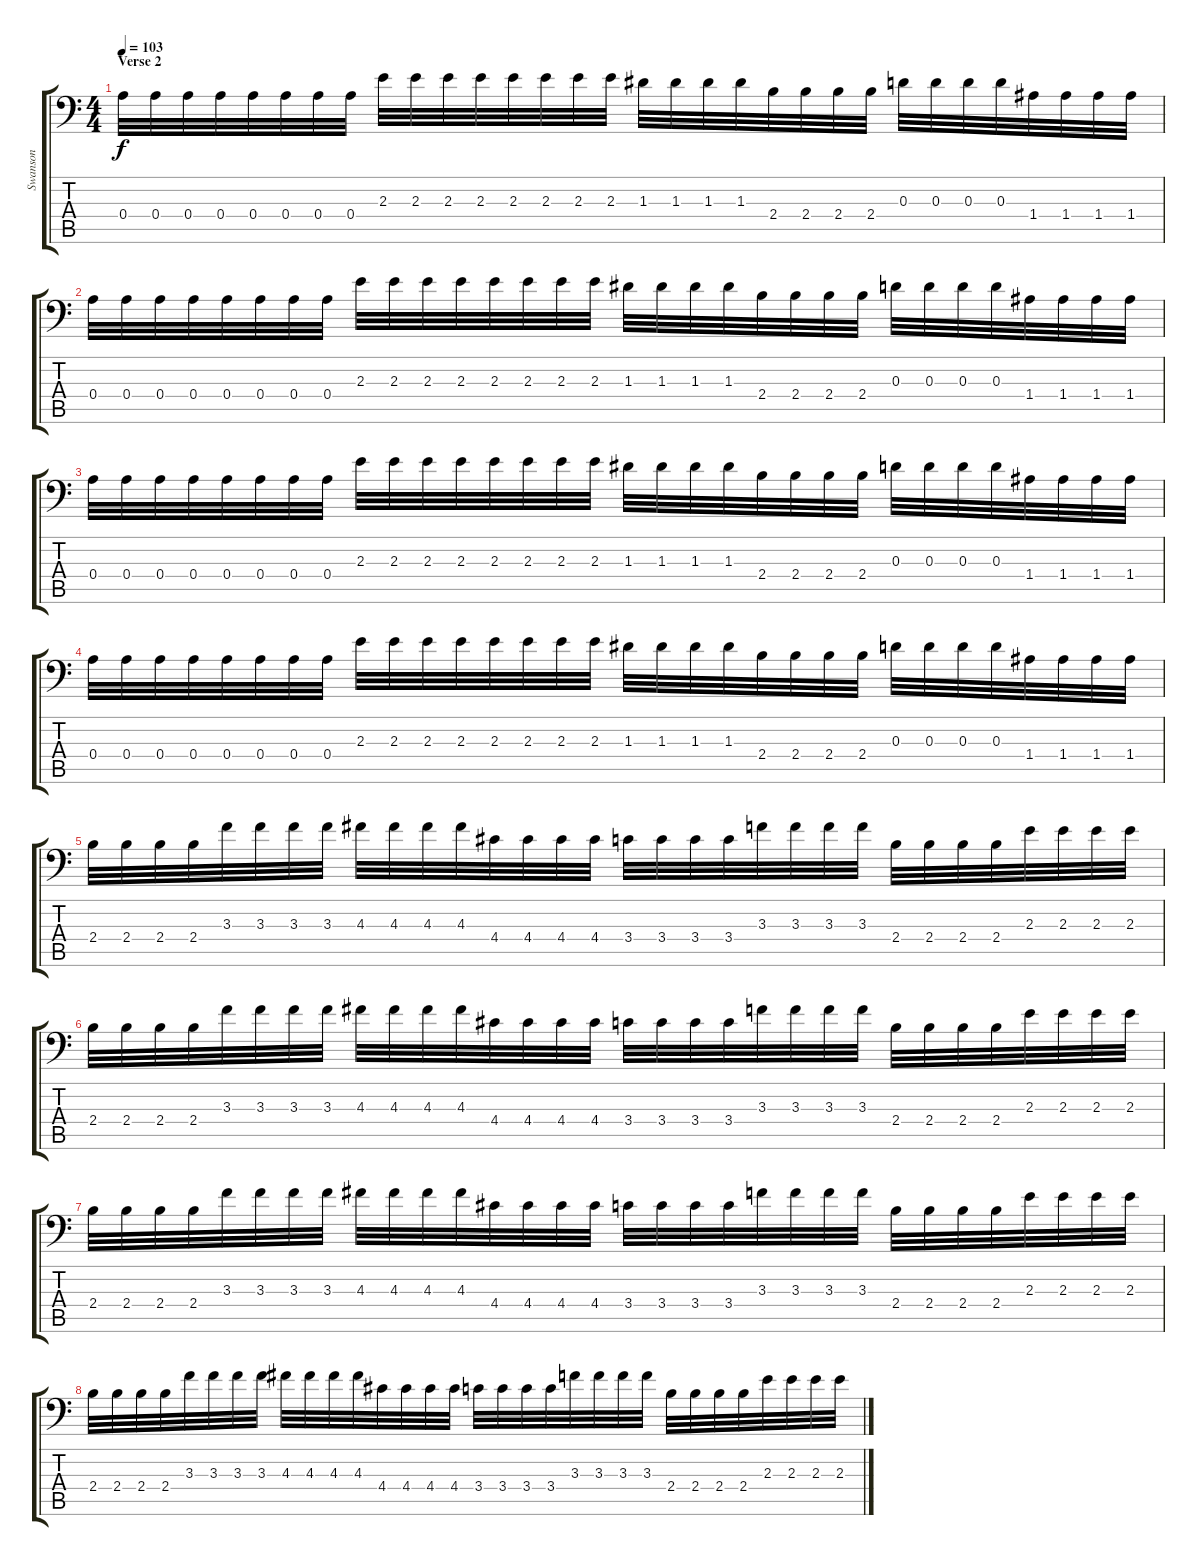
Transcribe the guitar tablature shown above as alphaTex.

\track ("Swanson" "Swanson") {instrument distortionguitar}
\staff {score tabs}
\tuning (B3 Gb3 D3 A2 D2 A1) {hide}
\ts (4 4)
\section ("" "Verse 2")
\tempo 103
\clef f4
\ks c
0.4.32{dy f} 0.4.32 0.4.32 0.4.32 0.4.32 0.4.32 0.4.32 0.4.32 2.3.32 2.3.32 2.3.32 2.3.32 2.3.32 2.3.32 2.3.32 2.3.32 1.3.32 1.3.32 1.3.32 1.3.32 2.4.32 2.4.32 2.4.32 2.4.32 0.3.32 0.3.32 0.3.32 0.3.32 1.4.32 1.4.32 1.4.32 1.4.32 |
0.4.32 0.4.32 0.4.32 0.4.32 0.4.32 0.4.32 0.4.32 0.4.32 2.3.32 2.3.32 2.3.32 2.3.32 2.3.32 2.3.32 2.3.32 2.3.32 1.3.32 1.3.32 1.3.32 1.3.32 2.4.32 2.4.32 2.4.32 2.4.32 0.3.32 0.3.32 0.3.32 0.3.32 1.4.32 1.4.32 1.4.32 1.4.32 |
0.4.32 0.4.32 0.4.32 0.4.32 0.4.32 0.4.32 0.4.32 0.4.32 2.3.32 2.3.32 2.3.32 2.3.32 2.3.32 2.3.32 2.3.32 2.3.32 1.3.32 1.3.32 1.3.32 1.3.32 2.4.32 2.4.32 2.4.32 2.4.32 0.3.32 0.3.32 0.3.32 0.3.32 1.4.32 1.4.32 1.4.32 1.4.32 |
0.4.32 0.4.32 0.4.32 0.4.32 0.4.32 0.4.32 0.4.32 0.4.32 2.3.32 2.3.32 2.3.32 2.3.32 2.3.32 2.3.32 2.3.32 2.3.32 1.3.32 1.3.32 1.3.32 1.3.32 2.4.32 2.4.32 2.4.32 2.4.32 0.3.32 0.3.32 0.3.32 0.3.32 1.4.32 1.4.32 1.4.32 1.4.32 |
2.4.32 2.4.32 2.4.32 2.4.32 3.3.32 3.3.32 3.3.32 3.3.32 4.3.32 4.3.32 4.3.32 4.3.32 4.4.32 4.4.32 4.4.32 4.4.32 3.4.32 3.4.32 3.4.32 3.4.32 3.3.32 3.3.32 3.3.32 3.3.32 2.4.32 2.4.32 2.4.32 2.4.32 2.3.32 2.3.32 2.3.32 2.3.32 |
2.4.32 2.4.32 2.4.32 2.4.32 3.3.32 3.3.32 3.3.32 3.3.32 4.3.32 4.3.32 4.3.32 4.3.32 4.4.32 4.4.32 4.4.32 4.4.32 3.4.32 3.4.32 3.4.32 3.4.32 3.3.32 3.3.32 3.3.32 3.3.32 2.4.32 2.4.32 2.4.32 2.4.32 2.3.32 2.3.32 2.3.32 2.3.32 |
2.4.32 2.4.32 2.4.32 2.4.32 3.3.32 3.3.32 3.3.32 3.3.32 4.3.32 4.3.32 4.3.32 4.3.32 4.4.32 4.4.32 4.4.32 4.4.32 3.4.32 3.4.32 3.4.32 3.4.32 3.3.32 3.3.32 3.3.32 3.3.32 2.4.32 2.4.32 2.4.32 2.4.32 2.3.32 2.3.32 2.3.32 2.3.32 |
2.4.32 2.4.32 2.4.32 2.4.32 3.3.32 3.3.32 3.3.32 3.3.32 4.3.32 4.3.32 4.3.32 4.3.32 4.4.32 4.4.32 4.4.32 4.4.32 3.4.32 3.4.32 3.4.32 3.4.32 3.3.32 3.3.32 3.3.32 3.3.32 2.4.32 2.4.32 2.4.32 2.4.32 2.3.32 2.3.32 2.3.32 2.3.32
